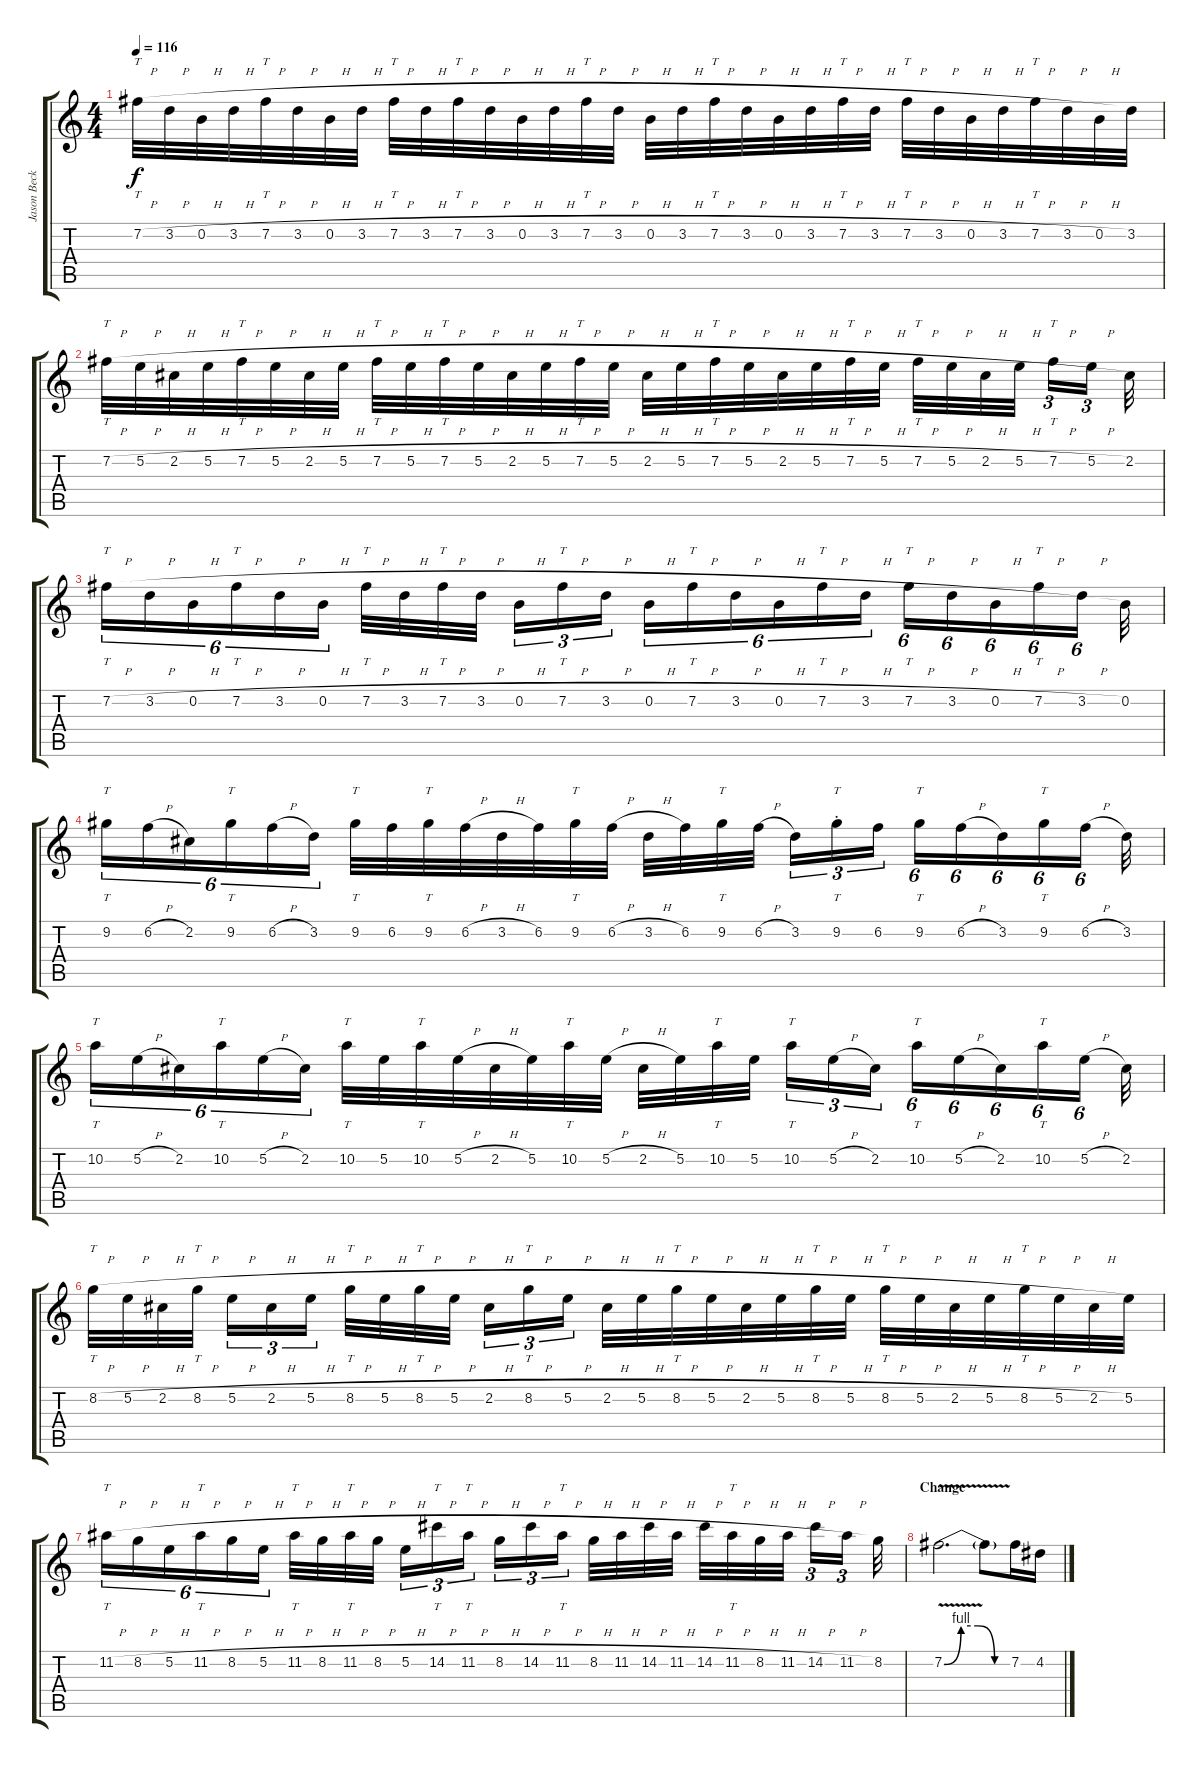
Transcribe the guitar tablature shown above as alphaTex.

\track ("Jason Becker - Lead" "Jason Beck") {instrument distortionguitar}
\staff {score tabs}
\tuning (E4 B3 G3 D3 A2 E2) {hide}
\ts (4 4)
\tempo 116
\clef g2
\ks c
7.2{h}.32{tt dy f} 3.2{h}.32 0.2{h}.32 3.2{h}.32 7.2{h}.32{tt} 3.2{h}.32 0.2{h}.32 3.2{h}.32 7.2{h}.32{tt} 3.2{h}.32 7.2{h}.32{tt} 3.2{h}.32 0.2{h}.32 3.2{h}.32 7.2{h}.32{tt} 3.2{h}.32 0.2{h}.32 3.2{h}.32 7.2{h}.32{tt} 3.2{h}.32 0.2{h}.32 3.2{h}.32 7.2{h}.32{tt} 3.2{h}.32 7.2{h}.32{tt} 3.2{h}.32 0.2{h}.32 3.2{h}.32 7.2{h}.32{tt} 3.2{h}.32 0.2{h}.32 3.2.32 |
7.2{h}.32{tt} 5.2{h}.32 2.2{h}.32 5.2{h}.32 7.2{h}.32{tt} 5.2{h}.32 2.2{h}.32 5.2{h}.32 7.2{h}.32{tt} 5.2{h}.32 7.2{h}.32{tt} 5.2{h}.32 2.2{h}.32 5.2{h}.32 7.2{h}.32{tt} 5.2{h}.32 2.2{h}.32 5.2{h}.32 7.2{h}.32{tt} 5.2{h}.32 2.2{h}.32 5.2{h}.32 7.2{h}.32{tt} 5.2{h}.32 7.2{h}.32{tt} 5.2{h}.32 2.2{h}.32 5.2{h}.32 7.2{h}.16{tt tu (3 2)} 5.2{h}.16{tu (3 2)} 2.2.32 |
7.2{h}.16{tt tu (6 4)} 3.2{h}.16{tu (6 4)} 0.2{h}.16{tu (6 4)} 7.2{h}.16{tt tu (6 4)} 3.2{h}.16{tu (6 4)} 0.2{h}.16{tu (6 4)} 7.2{h}.32{tt} 3.2{h}.32 7.2{h}.32{tt} 3.2{h}.32 0.2{h}.16{tu (3 2)} 7.2{h}.16{tt tu (3 2)} 3.2{h}.16{tu (3 2)} 0.2{h}.16{tu (6 4)} 7.2{h}.16{tt tu (6 4)} 3.2{h}.16{tu (6 4)} 0.2{h}.16{tu (6 4)} 7.2{h}.16{tt tu (6 4)} 3.2{h}.16{tu (6 4)} 7.2{h}.16{tt tu (6 4)} 3.2{h}.16{tu (6 4)} 0.2{h}.16{tu (6 4)} 7.2{h}.16{tt tu (6 4)} 3.2{h}.16{tu (6 4)} 0.2.32 |
9.2.16{tt tu (6 4)} 6.2{h}.16{tu (6 4)} 2.2.16{tu (6 4)} 9.2.16{tt tu (6 4)} 6.2{h}.16{tu (6 4)} 3.2.16{tu (6 4)} 9.2.32{tt} 6.2.32 9.2.32{tt} 6.2{h}.32 3.2{h}.32 6.2.32 9.2.32{tt} 6.2{h}.32 3.2{h}.32 6.2.32 9.2.32{tt} 6.2{h}.32 3.2.16{tu (3 2)} 9.2{st}.16{tt tu (3 2)} 6.2.16{tu (3 2)} 9.2.16{tt tu (6 4)} 6.2{h}.16{tu (6 4)} 3.2.16{tu (6 4)} 9.2.16{tt tu (6 4)} 6.2{h}.16{tu (6 4)} 3.2.32 |
10.2.16{tt tu (6 4)} 5.2{h}.16{tu (6 4)} 2.2.16{tu (6 4)} 10.2.16{tt tu (6 4)} 5.2{h}.16{tu (6 4)} 2.2.16{tu (6 4)} 10.2.32{tt} 5.2.32 10.2.32{tt} 5.2{h}.32 2.2{h}.32 5.2.32 10.2.32{tt} 5.2{h}.32 2.2{h}.32 5.2.32 10.2.32{tt} 5.2.32 10.2.16{tt tu (3 2)} 5.2{h}.16{tu (3 2)} 2.2.16{tu (3 2)} 10.2.16{tt tu (6 4)} 5.2{h}.16{tu (6 4)} 2.2.16{tu (6 4)} 10.2.16{tt tu (6 4)} 5.2{h}.16{tu (6 4)} 2.2.32 |
8.2{h}.32{tt} 5.2{h}.32 2.2{h}.32 8.2{h}.32{tt} 5.2{h}.16{tu (3 2)} 2.2{h}.16{tu (3 2)} 5.2{h}.16{tu (3 2)} 8.2{h}.32{tt} 5.2{h}.32 8.2{h}.32{tt} 5.2{h}.32 2.2{h}.16{tu (3 2)} 8.2{h}.16{tt tu (3 2)} 5.2{h}.16{tu (3 2)} 2.2{h}.32 5.2{h}.32 8.2{h}.32{tt} 5.2{h}.32 2.2{h}.32 5.2{h}.32 8.2{h}.32{tt} 5.2{h}.32 8.2{h}.32{tt} 5.2{h}.32 2.2{h}.32 5.2{h}.32 8.2{h}.32{tt} 5.2{h}.32 2.2{h}.32 5.2.32 |
11.2{h}.16{tt tu (6 4)} 8.2{h}.16{tu (6 4)} 5.2{h}.16{tu (6 4)} 11.2{h}.16{tt tu (6 4)} 8.2{h}.16{tu (6 4)} 5.2{h}.16{tu (6 4)} 11.2{h}.32{tt} 8.2{h}.32 11.2{h}.32{tt} 8.2{h}.32 5.2{h}.16{tu (3 2)} 14.2{h}.16{tt tu (3 2)} 11.2{h}.16{tt tu (3 2)} 8.2{h}.16{tu (3 2)} 14.2{h}.16{tu (3 2)} 11.2{h}.16{tt tu (3 2)} 8.2{h}.32 11.2{h}.32 14.2{h}.32 11.2{h}.32 14.2{h}.32 11.2{h}.32{tt} 8.2{h}.32 11.2{h}.32 14.2{h}.16{tu (3 2)} 11.2{h}.16{tu (3 2)} 8.2.32 |
\section ("" "Change")
7.2{be (custom 0 0 15 4 30 4 45 0 60 0) v}.2{d} 7.2{t}.8 7.2.16 4.2.16
